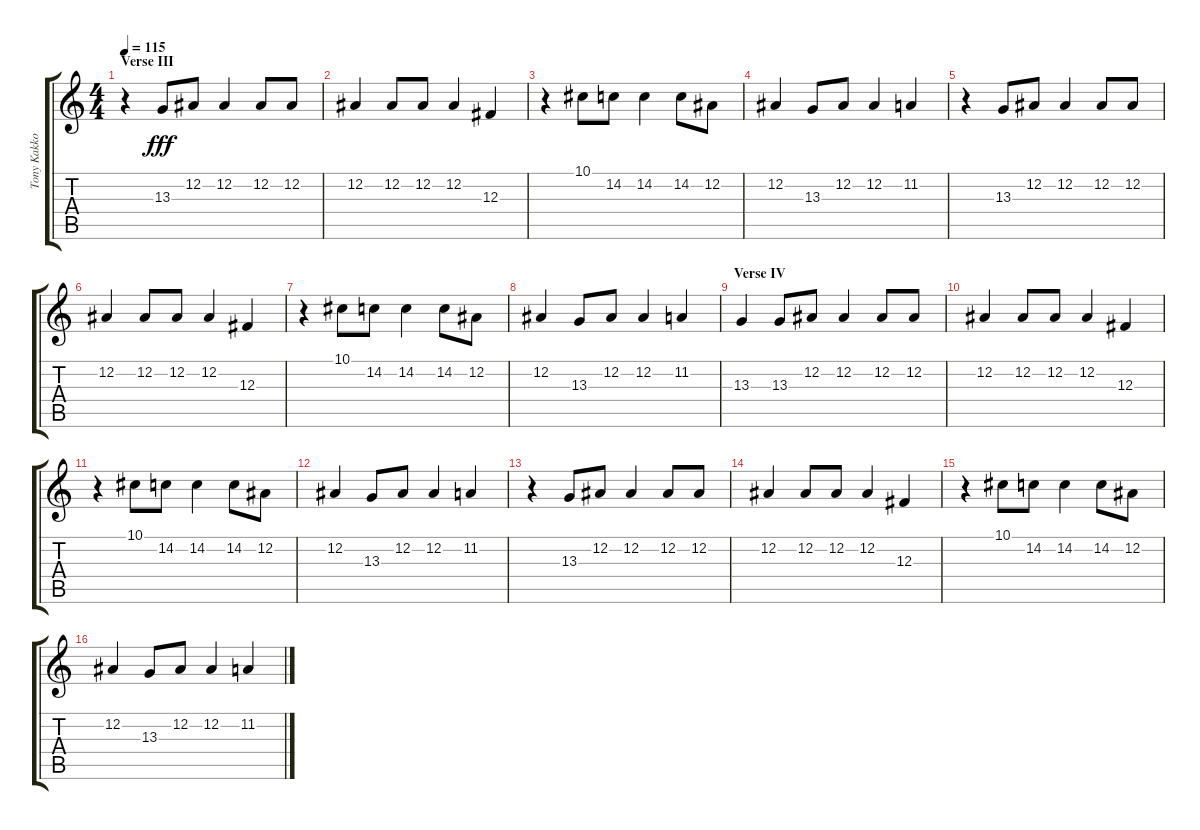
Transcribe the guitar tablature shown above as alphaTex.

\track ("Tony Kakko - Vocals" "Tony Kakko") {instrument lead3calliope}
\staff {score tabs}
\tuning (Eb4 Bb3 Gb3 Db3 Ab2 Eb2) {hide}
\ts (4 4)
\section ("" "Verse III")
\tempo 115
\clef g2
\ks c
r.4{dy fff} 13.3.8 12.2.8 12.2.4 12.2.8 12.2.8 |
12.2.4 12.2.8 12.2.8 12.2.4 12.3.4 |
r.4 10.1.8 14.2.8 14.2.4 14.2.8 12.2.8 |
12.2.4 13.3.8 12.2.8 12.2.4 11.2.4 |
r.4 13.3.8 12.2.8 12.2.4 12.2.8 12.2.8 |
12.2.4 12.2.8 12.2.8 12.2.4 12.3.4 |
r.4 10.1.8 14.2.8 14.2.4 14.2.8 12.2.8 |
12.2.4 13.3.8 12.2.8 12.2.4 11.2.4 |
\section ("" "Verse IV")
13.3.4 13.3.8 12.2.8 12.2.4 12.2.8 12.2.8 |
12.2.4 12.2.8 12.2.8 12.2.4 12.3.4 |
r.4 10.1.8 14.2.8 14.2.4 14.2.8 12.2.8 |
12.2.4 13.3.8 12.2.8 12.2.4 11.2.4 |
r.4 13.3.8 12.2.8 12.2.4 12.2.8 12.2.8 |
12.2.4 12.2.8 12.2.8 12.2.4 12.3.4 |
r.4 10.1.8 14.2.8 14.2.4 14.2.8 12.2.8 |
12.2.4 13.3.8 12.2.8 12.2.4 11.2.4
